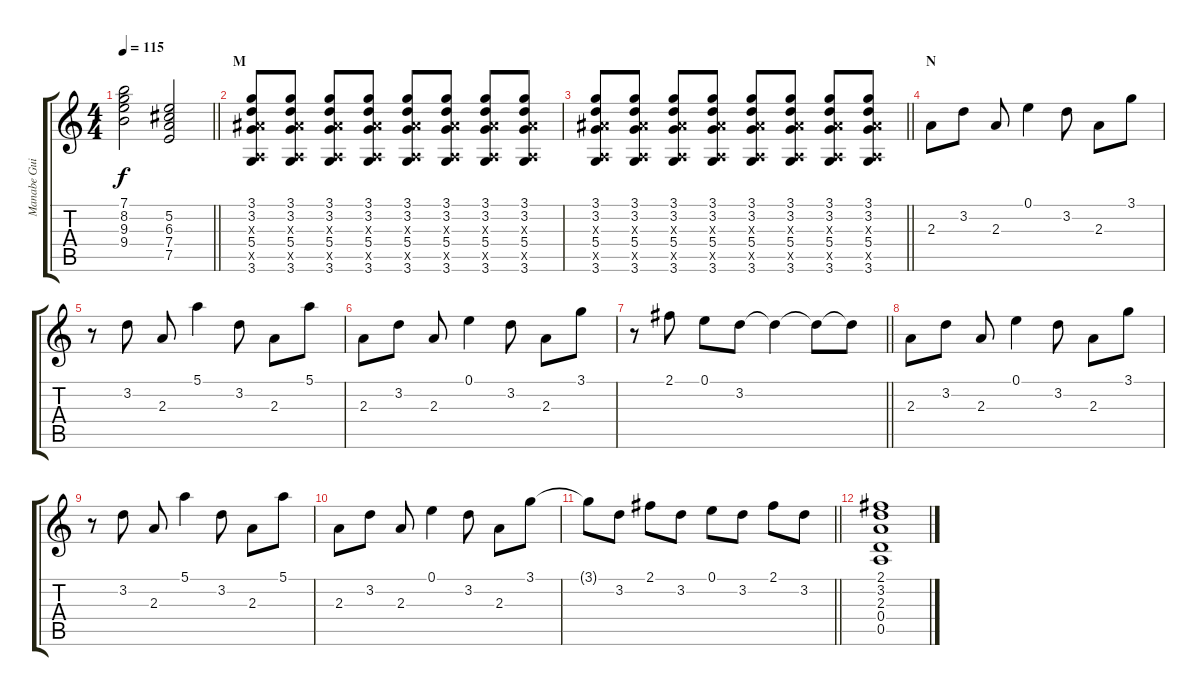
\track ("Manabe Guitar" "Manabe Gui") {instrument overdrivenguitar}
\staff {score tabs}
\tuning (E4 B3 G3 D3 A2 E2) {hide}
\ts (4 4)
\tempo 115
\clef g2
\barLineRight lightlight
\ks c
(7.1 8.2 9.3 9.4).2{dy f} (5.2 6.3 7.4 7.5).2 |
\section ("" "M")
(3.1 3.2 3.3{x} 5.4 0.5{x} 3.6).8 (3.1 3.2 3.3{x} 5.4 0.5{x} 3.6).8 (3.1 3.2 3.3{x} 5.4 0.5{x} 3.6).8 (3.1 3.2 3.3{x} 5.4 0.5{x} 3.6).8 (3.1 3.2 3.3{x} 5.4 0.5{x} 3.6).8 (3.1 3.2 3.3{x} 5.4 0.5{x} 3.6).8 (3.1 3.2 3.3{x} 5.4 0.5{x} 3.6).8 (3.1 3.2 3.3{x} 5.4 0.5{x} 3.6).8 |
\barLineRight lightlight
(3.1 3.2 3.3{x} 5.4 0.5{x} 3.6).8 (3.1 3.2 3.3{x} 5.4 0.5{x} 3.6).8 (3.1 3.2 3.3{x} 5.4 0.5{x} 3.6).8 (3.1 3.2 3.3{x} 5.4 0.5{x} 3.6).8 (3.1 3.2 3.3{x} 5.4 0.5{x} 3.6).8 (3.1 3.2 3.3{x} 5.4 0.5{x} 3.6).8 (3.1 3.2 3.3{x} 5.4 0.5{x} 3.6).8 (3.1 3.2 3.3{x} 5.4 0.5{x} 3.6).8 |
\section ("" "N")
2.3.8 3.2.8 2.3.8 0.1.4 3.2.8 2.3.8 3.1.8 |
r.8 3.2.8 2.3.8 5.1.4 3.2.8 2.3.8 5.1.8 |
2.3.8 3.2.8 2.3.8 0.1.4 3.2.8 2.3.8 3.1.8 |
\barLineRight lightlight
r.8 2.1.8 0.1.8 3.2.8 3.2{t}.4 3.2{t}.8 3.2{t}.8 |
2.3.8 3.2.8 2.3.8 0.1.4 3.2.8 2.3.8 3.1.8 |
r.8 3.2.8 2.3.8 5.1.4 3.2.8 2.3.8 5.1.8 |
2.3.8 3.2.8 2.3.8 0.1.4 3.2.8 2.3.8 3.1.8 |
\barLineRight lightlight
3.1{t}.8 3.2.8 2.1.8 3.2.8 0.1.8 3.2.8 2.1.8 3.2.8 |
(2.1 3.2 2.3 0.4 0.5).1
